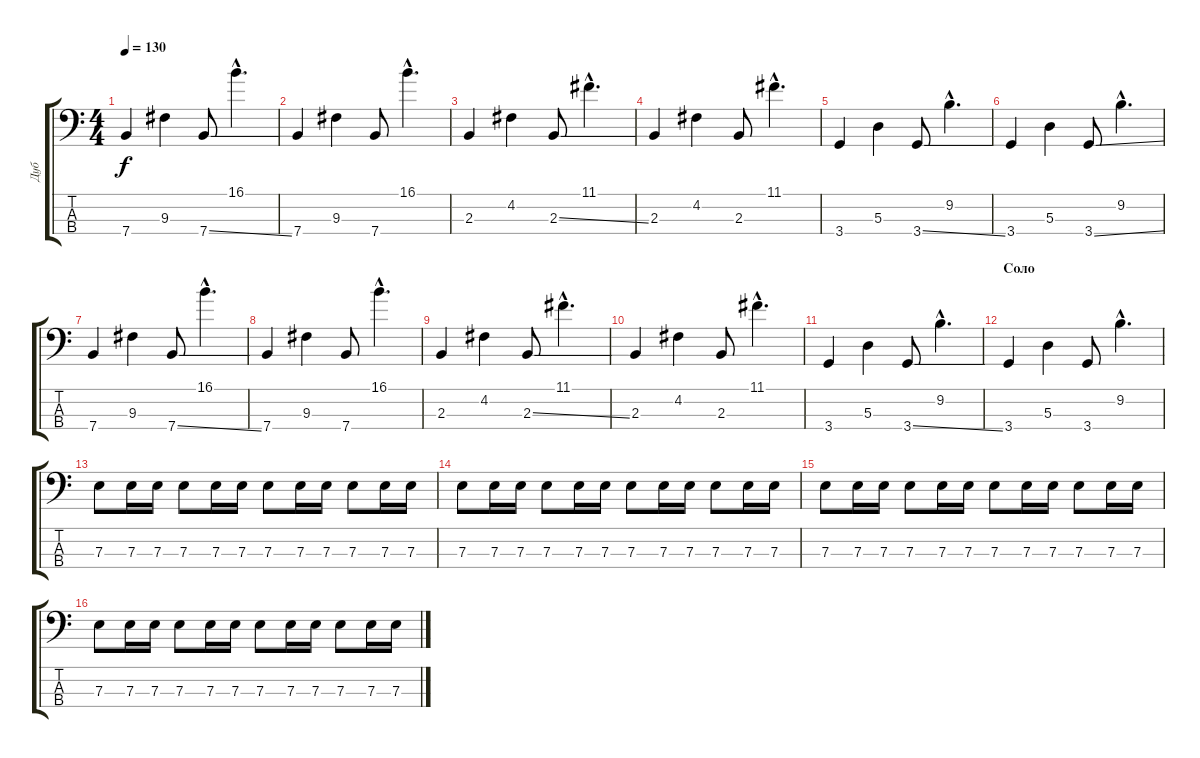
\track ("Дуб" "Дуб") {instrument electricbassfinger}
\staff {score tabs}
\tuning (G2 D2 A1 E1) {hide}
\ts (4 4)
\tempo 130
\clef f4
\ks c
7.4.4{dy f} 9.3.4 7.4{ss}.8 16.1{hac}.4{d} |
7.4.4 9.3.4 7.4.8 16.1{hac}.4{d} |
2.3.4 4.2.4 2.3{ss}.8 11.1{hac}.4{d} |
2.3.4 4.2.4 2.3.8 11.1{hac}.4{d} |
3.4.4 5.3.4 3.4{ss}.8 9.2{hac}.4{d} |
3.4.4 5.3.4 3.4{ss}.8 9.2{hac}.4{d} |
7.4.4 9.3.4 7.4{ss}.8 16.1{hac}.4{d} |
7.4.4 9.3.4 7.4.8 16.1{hac}.4{d} |
2.3.4 4.2.4 2.3{ss}.8 11.1{hac}.4{d} |
2.3.4 4.2.4 2.3.8 11.1{hac}.4{d} |
3.4.4 5.3.4 3.4{ss}.8 9.2{hac}.4{d} |
\section ("" "Соло")
3.4.4 5.3.4 3.4.8 9.2{hac}.4{d} |
7.3.8{volume 10 instrument electricbassfinger} 7.3.16 7.3.16 7.3.8 7.3.16 7.3.16 7.3.8 7.3.16 7.3.16 7.3.8 7.3.16 7.3.16 |
7.3.8 7.3.16 7.3.16 7.3.8 7.3.16 7.3.16 7.3.8 7.3.16 7.3.16 7.3.8 7.3.16 7.3.16 |
7.3.8 7.3.16 7.3.16 7.3.8 7.3.16 7.3.16 7.3.8 7.3.16 7.3.16 7.3.8 7.3.16 7.3.16 |
7.3.8 7.3.16 7.3.16 7.3.8 7.3.16 7.3.16 7.3.8 7.3.16 7.3.16 7.3.8 7.3.16 7.3.16
